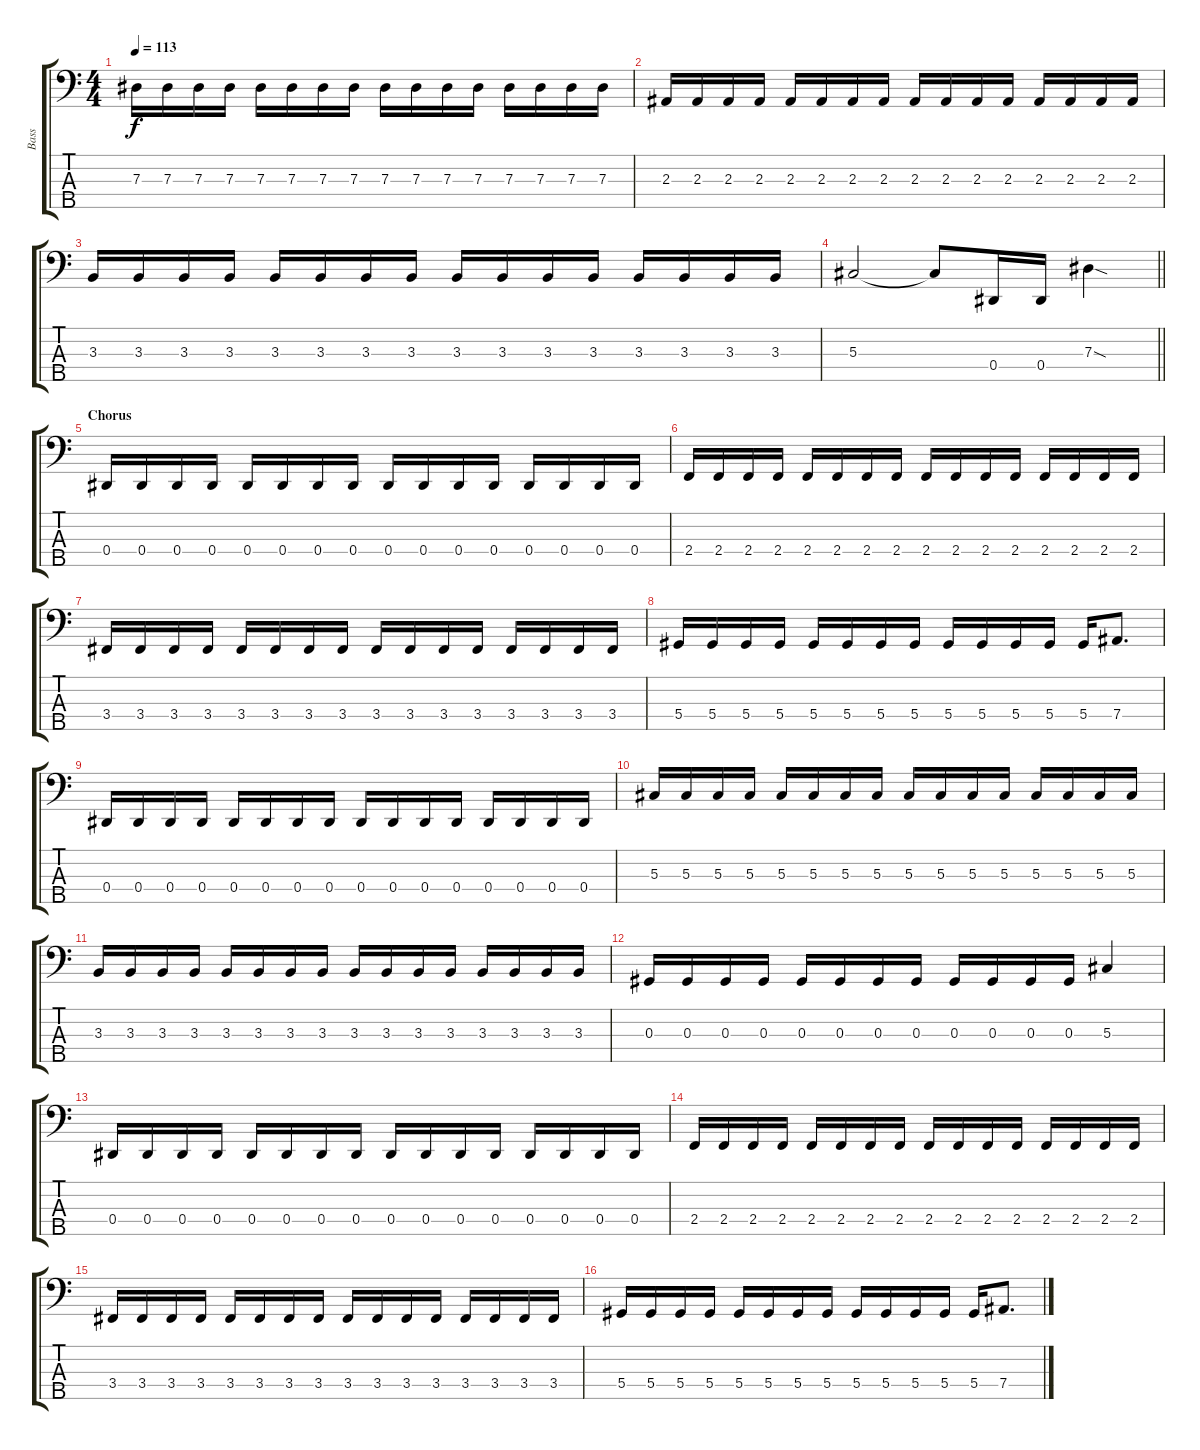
\track ("Bass" "Bass") {instrument electricbassfinger}
\staff {score tabs}
\tuning (Gb2 Db2 Ab1 Eb1 Bb0) {hide}
\ts (4 4)
\tempo 113
\clef f4
\ks c
7.3.16{dy f} 7.3.16 7.3.16 7.3.16 7.3.16 7.3.16 7.3.16 7.3.16 7.3.16 7.3.16 7.3.16 7.3.16 7.3.16 7.3.16 7.3.16 7.3.16 |
2.3.16 2.3.16 2.3.16 2.3.16 2.3.16 2.3.16 2.3.16 2.3.16 2.3.16 2.3.16 2.3.16 2.3.16 2.3.16 2.3.16 2.3.16 2.3.16 |
3.3.16 3.3.16 3.3.16 3.3.16 3.3.16 3.3.16 3.3.16 3.3.16 3.3.16 3.3.16 3.3.16 3.3.16 3.3.16 3.3.16 3.3.16 3.3.16 |
\barLineRight lightlight
5.3.2 5.3{t}.8 0.4.16 0.4.16 7.3{sod}.4 |
\section ("" "Chorus")
0.4.16 0.4.16 0.4.16 0.4.16 0.4.16 0.4.16 0.4.16 0.4.16 0.4.16 0.4.16 0.4.16 0.4.16 0.4.16 0.4.16 0.4.16 0.4.16 |
2.4.16 2.4.16 2.4.16 2.4.16 2.4.16 2.4.16 2.4.16 2.4.16 2.4.16 2.4.16 2.4.16 2.4.16 2.4.16 2.4.16 2.4.16 2.4.16 |
3.4.16 3.4.16 3.4.16 3.4.16 3.4.16 3.4.16 3.4.16 3.4.16 3.4.16 3.4.16 3.4.16 3.4.16 3.4.16 3.4.16 3.4.16 3.4.16 |
5.4.16 5.4.16 5.4.16 5.4.16 5.4.16 5.4.16 5.4.16 5.4.16 5.4.16 5.4.16 5.4.16 5.4.16 5.4.16 7.4.8{d} |
0.4.16 0.4.16 0.4.16 0.4.16 0.4.16 0.4.16 0.4.16 0.4.16 0.4.16 0.4.16 0.4.16 0.4.16 0.4.16 0.4.16 0.4.16 0.4.16 |
5.3.16 5.3.16 5.3.16 5.3.16 5.3.16 5.3.16 5.3.16 5.3.16 5.3.16 5.3.16 5.3.16 5.3.16 5.3.16 5.3.16 5.3.16 5.3.16 |
3.3.16 3.3.16 3.3.16 3.3.16 3.3.16 3.3.16 3.3.16 3.3.16 3.3.16 3.3.16 3.3.16 3.3.16 3.3.16 3.3.16 3.3.16 3.3.16 |
0.3.16 0.3.16 0.3.16 0.3.16 0.3.16 0.3.16 0.3.16 0.3.16 0.3.16 0.3.16 0.3.16 0.3.16 5.3.4 |
0.4.16 0.4.16 0.4.16 0.4.16 0.4.16 0.4.16 0.4.16 0.4.16 0.4.16 0.4.16 0.4.16 0.4.16 0.4.16 0.4.16 0.4.16 0.4.16 |
2.4.16 2.4.16 2.4.16 2.4.16 2.4.16 2.4.16 2.4.16 2.4.16 2.4.16 2.4.16 2.4.16 2.4.16 2.4.16 2.4.16 2.4.16 2.4.16 |
3.4.16 3.4.16 3.4.16 3.4.16 3.4.16 3.4.16 3.4.16 3.4.16 3.4.16 3.4.16 3.4.16 3.4.16 3.4.16 3.4.16 3.4.16 3.4.16 |
5.4.16 5.4.16 5.4.16 5.4.16 5.4.16 5.4.16 5.4.16 5.4.16 5.4.16 5.4.16 5.4.16 5.4.16 5.4.16 7.4.8{d}
